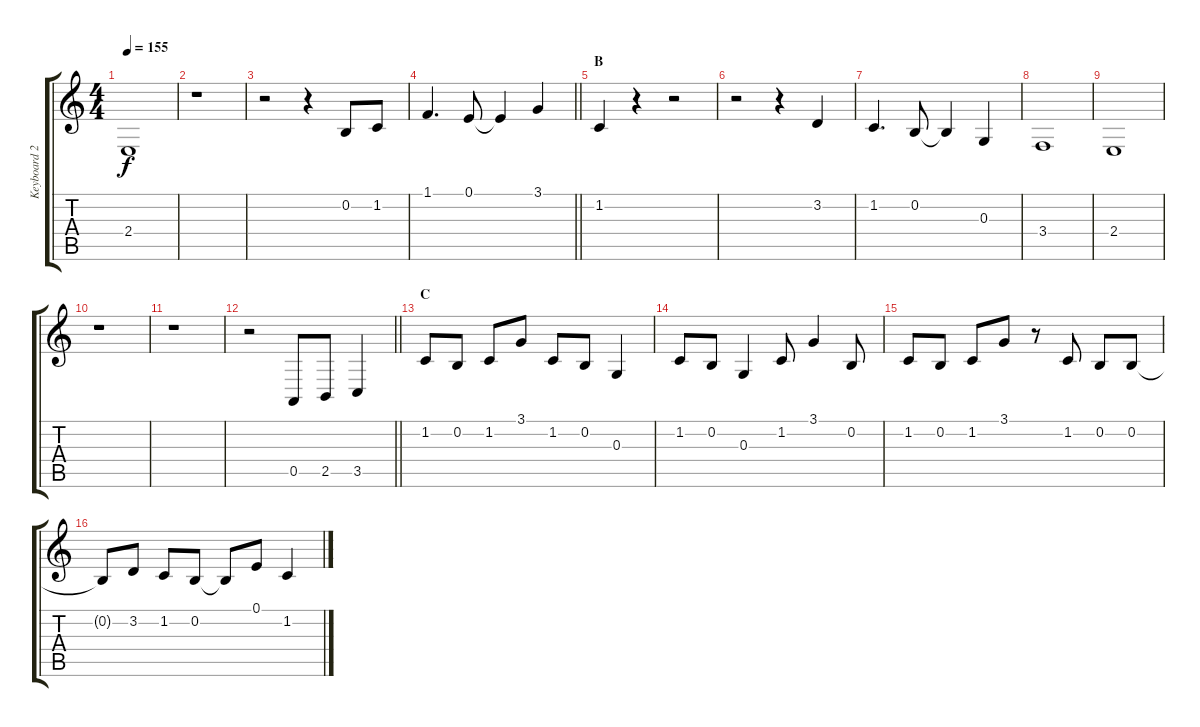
\track ("Keyboard 2" "Keyboard 2") {instrument pad3polysynth}
\staff {score tabs}
\tuning (E4 B3 G3 D3 A2 E2) {hide}
\ts (4 4)
\tempo 155
\clef g2
\ks c
2.4.1{dy f} |
r.1 |
r.2 r.4 0.2.8 1.2.8 |
\barLineRight lightlight
1.1.4{d} 0.1.8 0.1{t}.4 3.1.4 |
\section ("" "B")
1.2.4 r.4 r.2 |
r.2 r.4 3.2.4 |
1.2.4{d} 0.2.8 0.2{t}.4 0.3.4 |
3.4.1 |
2.4.1 |
r.1 |
r.1 |
\barLineRight lightlight
r.2 0.5.8 2.5.8 3.5.4 |
\section ("" "C")
1.2.8{instrument acousticgrandpiano} 0.2.8 1.2.8 3.1.8 1.2.8 0.2.8 0.3.4 |
1.2.8 0.2.8 0.3.4 1.2.8 3.1.4 0.2.8 |
1.2.8 0.2.8 1.2.8 3.1.8 r.8 1.2.8 0.2.8 0.2.8 |
0.2{t}.8 3.2.8 1.2.8 0.2.8 0.2{t}.8 0.1.8 1.2.4
